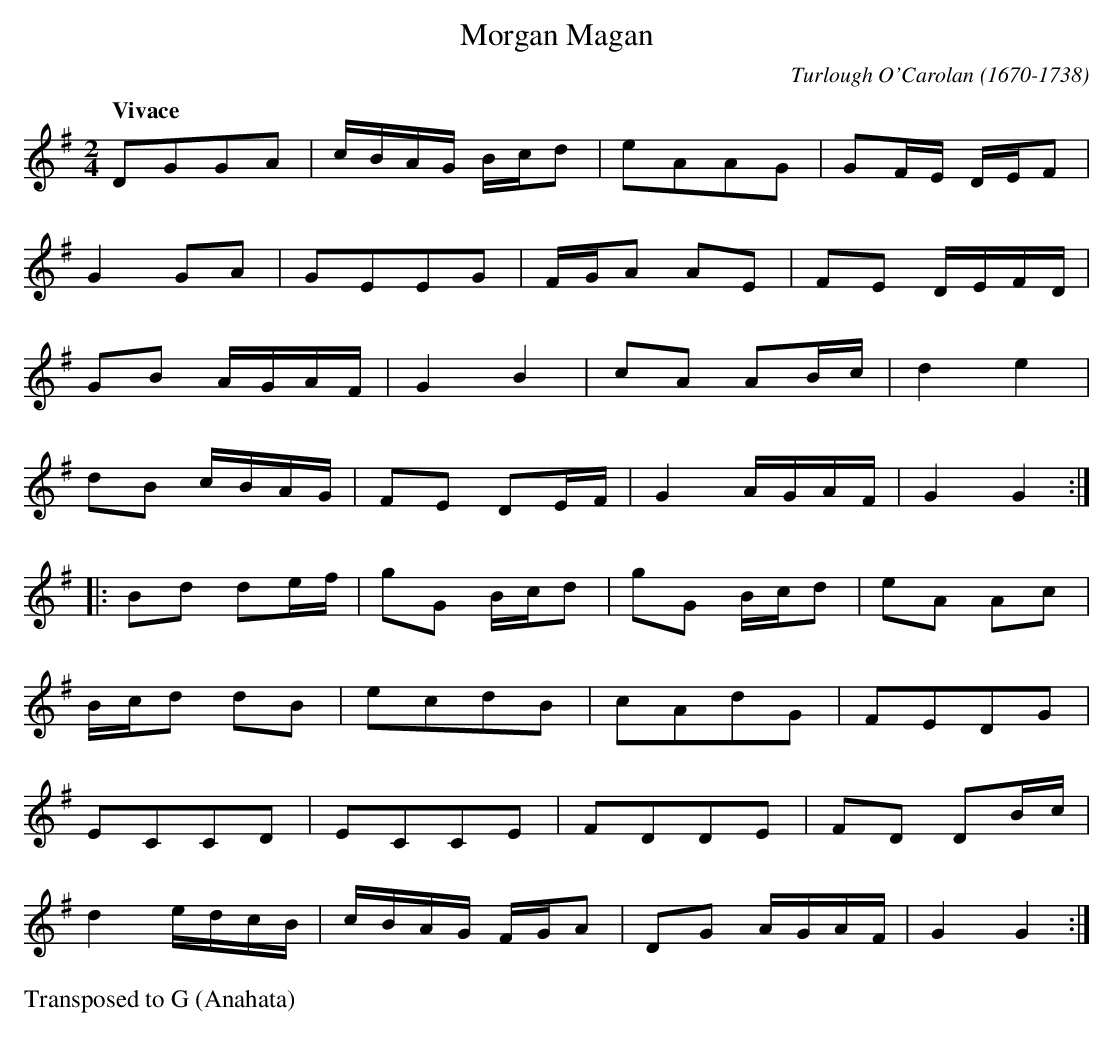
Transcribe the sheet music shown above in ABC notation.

X:1
T:Morgan Magan
C:Turlough O'Carolan (1670-1738)
M:2/4
L:1/16
Q:"Vivace"
K:Gmaj
D2G2G2A2|cBAG Bcd2|e2A2A2G2|G2FE DEF2|
G4G2A2|G2E2E2G2|FGA2 A2E2|F2E2 DEFD|
G2B2 AGAF|G4B4|c2A2 A2Bc|d4e4|
d2B2 cBAG|F2E2 D2EF|G4AGAF|G4G4:|
|:B2d2 d2ef|g2G2 Bcd2|g2G2 Bcd2|e2A2 A2c2|
Bcd2 d2B2|e2c2d2B2|c2A2d2G2|F2E2D2G2|
E2C2C2D2|E2C2C2E2|F2D2D2E2|F2D2 D2Bc|
d4edcB|cBAG FGA2|D2G2 AGAF|G4G4:|
